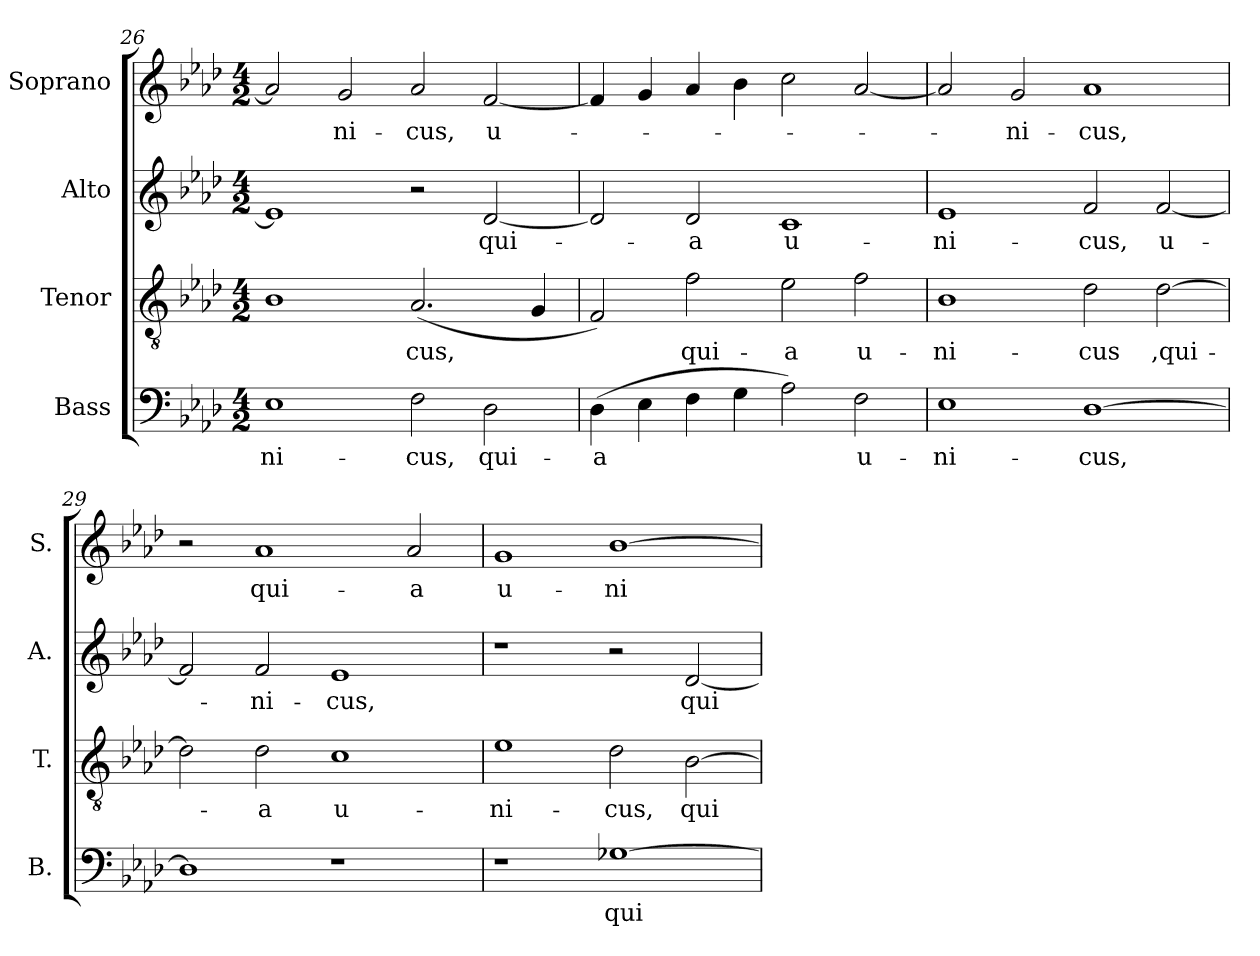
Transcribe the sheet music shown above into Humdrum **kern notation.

**kern	**text	**kern	**text	**kern	**text	**kern	**text
*part4	*part4	*part3	*part3	*part2	*part2	*part1	*part1
*staff4	*staff4	*staff3	*staff3	*staff2	*staff2	*staff1	*staff1
*I"Bass	*	*I"Tenor	*	*I"Alto	*	*I"Soprano	*
*I'B.	*	*I'T.	*	*I'A.	*	*I'S.	*
*clefF4	*	*clefGv2	*	*clefG2	*	*clefG2	*
*	*	*ITrd7c12	*	*	*	*	*
*k[b-e-a-d-]	*	*k[b-e-a-d-]	*	*k[b-e-a-d-]	*	*k[b-e-a-d-]	*
*A-:	*	*A-:	*	*A-:	*	*A-:	*
*M4/2	*	*M4/2	*	*M4/2	*	*M4/2	*
=26	=26	=26	=26	=26	=26	=26	=26
!	!LO:LY:b:color=#000000	!	!	!	!	!	!
1E-i	-ni-	1BB-i	.	1e-i]	.	2a-i/]	.
!	!	!	!	!	!	!	!LO:LY:b:color=#000000
.	.	.	.	.	.	2gi/	-ni-
!	!LO:LY:b:color=#000000	!	!	!	!	!	!
!	!	!	!LO:LY:b:color=#000000	!	!	!	!
!	!	!	!	!	!	!	!LO:LY:b:color=#000000
2Fi\	-cus,	(2.AA-i/	-cus,	2r	.	2a-i/	-cus,
!	!LO:LY:b:color=#000000	!	!	!	!	!	!
!	!	!	!	!	!LO:LY:b:color=#000000	!	!
!	!	!	!	!	!	!	!LO:LY:b:color=#000000
2D-i\	qui-	.	.	[2d-i/	qui-	[2fi/	u-
.	.	4GGi/	.	.	.	.	.
=27	=27	=27	=27	=27	=27	=27	=27
!	!LO:LY:b:color=#000000	!	!	!	!	!	!
(4D-i\	-a	2FFi/)	.	2d-i/]	.	4fi/]	.
4E-i\	.	.	.	.	.	4gi/	.
!	!	!	!LO:LY:b:color=#000000	!	!	!	!
!	!	!	!	!	!LO:LY:b:color=#000000	!	!
4Fi\	.	2Fi\	qui-	2d-i/	-a	4a-i/	.
4Gi\	.	.	.	.	.	4b-i\	.
!	!	!	!LO:LY:b:color=#000000	!	!	!	!
!	!	!	!	!	!LO:LY:b:color=#000000	!	!
2A-i\)	.	2E-i\	-a	1ci	u-	2cci\	.
!	!LO:LY:b:color=#000000	!	!	!	!	!	!
!	!	!	!LO:LY:b:color=#000000	!	!	!	!
2Fi\	u-	2Fi\	u-	.	.	[2a-i/	.
=28	=28	=28	=28	=28	=28	=28	=28
!	!LO:LY:b:color=#000000	!	!	!	!	!	!
!	!	!	!LO:LY:b:color=#000000	!	!	!	!
!	!	!	!	!	!LO:LY:b:color=#000000	!	!
1E-i	-ni-	1BB-i	-ni-	1e-i	-ni-	2a-i/]	.
!	!	!	!	!	!	!	!LO:LY:b:color=#000000
.	.	.	.	.	.	2gi/	-ni-
!	!LO:LY:b:color=#000000	!	!	!	!	!	!
!	!	!	!LO:LY:b:color=#000000	!	!	!	!
!	!	!	!	!	!LO:LY:b:color=#000000	!	!
!	!	!	!	!	!	!	!LO:LY:b:color=#000000
[1D-i	-cus,	2D-i\	-cus	2fi/	-cus,	1a-i	-cus,
!	!	!	!LO:LY:b:color=#000000	!	!	!	!
!	!	!	!	!	!LO:LY:b:color=#000000	!	!
.	.	[2D-i\	,qui-	[2fi/	u-	.	.
!!LO:LB:g=z
=29	=29	=29	=29	=29	=29	=29	=29
1D-i]	.	2D-i\]	.	2fi/]	.	2r	.
!	!	!	!LO:LY:b:color=#000000	!	!	!	!
!	!	!	!	!	!LO:LY:b:color=#000000	!	!
!	!	!	!	!	!	!	!LO:LY:b:color=#000000
.	.	2D-i\	-a	2fi/	-ni-	1a-i	qui-
!	!	!	!LO:LY:b:color=#000000	!	!	!	!
!	!	!	!	!	!LO:LY:b:color=#000000	!	!
1r	.	1Ci	u-	1e-i	-cus,	.	.
!	!	!	!	!	!	!	!LO:LY:b:color=#000000
.	.	.	.	.	.	2a-i/	-a
=30	=30	=30	=30	=30	=30	=30	=30
!	!	!	!LO:LY:b:color=#000000	!	!	!	!
!	!	!	!	!	!	!	!LO:LY:b:color=#000000
1r	.	1E-i	-ni-	1r	.	1gi	u-
!	!LO:LY:b:color=#000000	!	!	!	!	!	!
!	!	!	!LO:LY:b:color=#000000	!	!	!	!
!	!	!	!	!	!	!	!LO:LY:b:color=#000000
[1G-Xi	qui-	2D-i\	-cus,	2r	.	[1b-i	-ni-
!	!	!	!LO:LY:b:color=#000000	!	!	!	!
!	!	!	!	!	!LO:LY:b:color=#000000	!	!
.	.	[2BB-i\	qui-	[2d-i/	qui-	.	.
=	=	=	=	=	=	=	=
*-	*-	*-	*-	*-	*-	*-	*-
